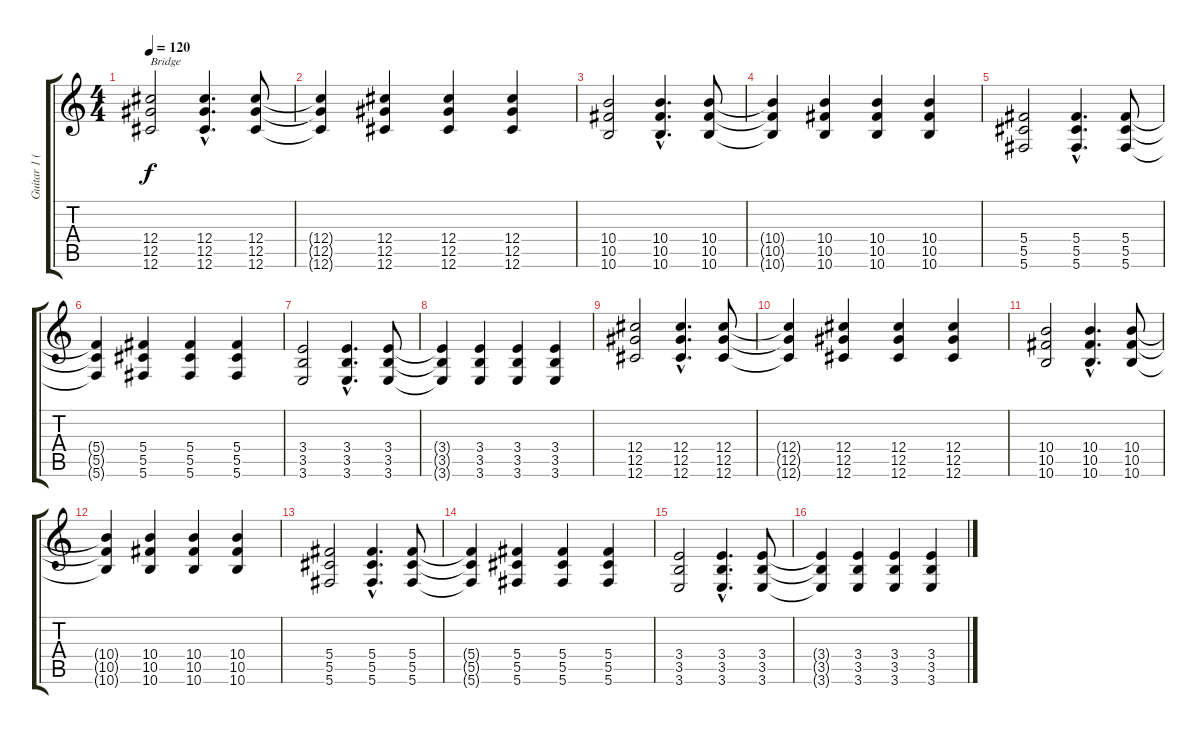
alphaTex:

\track ("Guitar 1 (Rhythm)" "Guitar 1 (") {instrument distortionguitar}
\staff {score tabs}
\tuning (Eb4 Bb3 Gb3 Db3 Ab2 Db2) {hide}
\ts (4 4)
\tempo 120
\clef g2
\ks c
(12.4 12.5 12.6).2{txt "Bridge" dy f} (12.4{hac} 12.5{hac} 12.6{hac}).4{d} (12.4 12.5 12.6).8 |
(12.4{t} 12.5{t} 12.6{t}).4 (12.4 12.5 12.6).4 (12.4 12.5 12.6).4 (12.4 12.5 12.6).4 |
(10.4 10.5 10.6).2 (10.4{hac} 10.5{hac} 10.6{hac}).4{d} (10.4 10.5 10.6).8 |
(10.4{t} 10.5{t} 10.6{t}).4 (10.4 10.5 10.6).4 (10.4 10.5 10.6).4 (10.4 10.5 10.6).4 |
(5.4 5.5 5.6).2 (5.4{hac} 5.5{hac} 5.6{hac}).4{d} (5.4 5.5 5.6).8 |
(5.4{t} 5.5{t} 5.6{t}).4 (5.4 5.5 5.6).4 (5.4 5.5 5.6).4 (5.4 5.5 5.6).4 |
(3.4 3.5 3.6).2 (3.4{hac} 3.5{hac} 3.6{hac}).4{d} (3.4 3.5 3.6).8 |
(3.4{t} 3.5{t} 3.6{t}).4 (3.4 3.5 3.6).4 (3.4 3.5 3.6).4 (3.4 3.5 3.6).4 |
(12.4 12.5 12.6).2 (12.4{hac} 12.5{hac} 12.6{hac}).4{d} (12.4 12.5 12.6).8 |
(12.4{t} 12.5{t} 12.6{t}).4 (12.4 12.5 12.6).4 (12.4 12.5 12.6).4 (12.4 12.5 12.6).4 |
(10.4 10.5 10.6).2 (10.4{hac} 10.5{hac} 10.6{hac}).4{d} (10.4 10.5 10.6).8 |
(10.4{t} 10.5{t} 10.6{t}).4 (10.4 10.5 10.6).4 (10.4 10.5 10.6).4 (10.4 10.5 10.6).4 |
(5.4 5.5 5.6).2 (5.4{hac} 5.5{hac} 5.6{hac}).4{d} (5.4 5.5 5.6).8 |
(5.4{t} 5.5{t} 5.6{t}).4 (5.4 5.5 5.6).4 (5.4 5.5 5.6).4 (5.4 5.5 5.6).4 |
(3.4 3.5 3.6).2 (3.4{hac} 3.5{hac} 3.6{hac}).4{d} (3.4 3.5 3.6).8 |
(3.4{t} 3.5{t} 3.6{t}).4 (3.4 3.5 3.6).4 (3.4 3.5 3.6).4 (3.4 3.5 3.6).4
